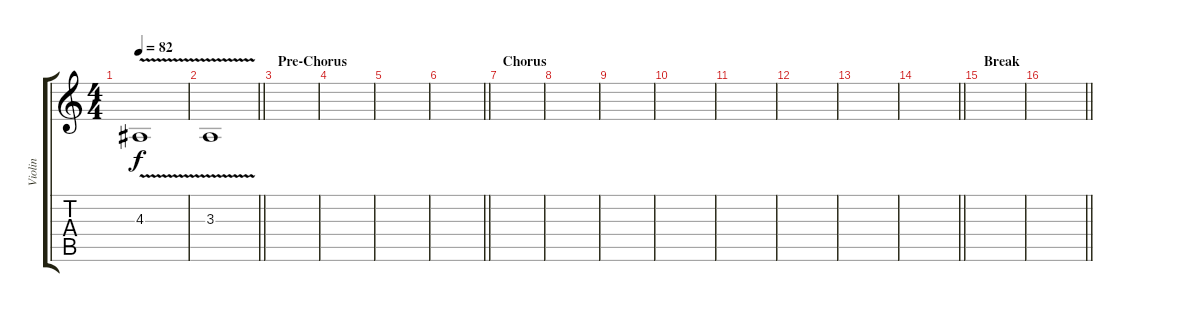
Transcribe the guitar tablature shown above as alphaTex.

\track ("Violin" "Violin") {instrument violin}
\staff {score tabs}
\tuning (Eb4 Bb3 Gb3 Db3 Ab2 Db2) {hide}
\ts (4 4)
\tempo 82
\clef g2
\ks c
4.3{v}.1{dy f} |
\barLineRight lightlight
3.3{v}.1 |
\section ("" "Pre-Chorus")
|
|
|
\barLineRight lightlight
|
\section ("" "Chorus")
|
|
|
|
|
|
|
\barLineRight lightlight
|
\section ("" "Break")
|
\barLineRight lightlight
